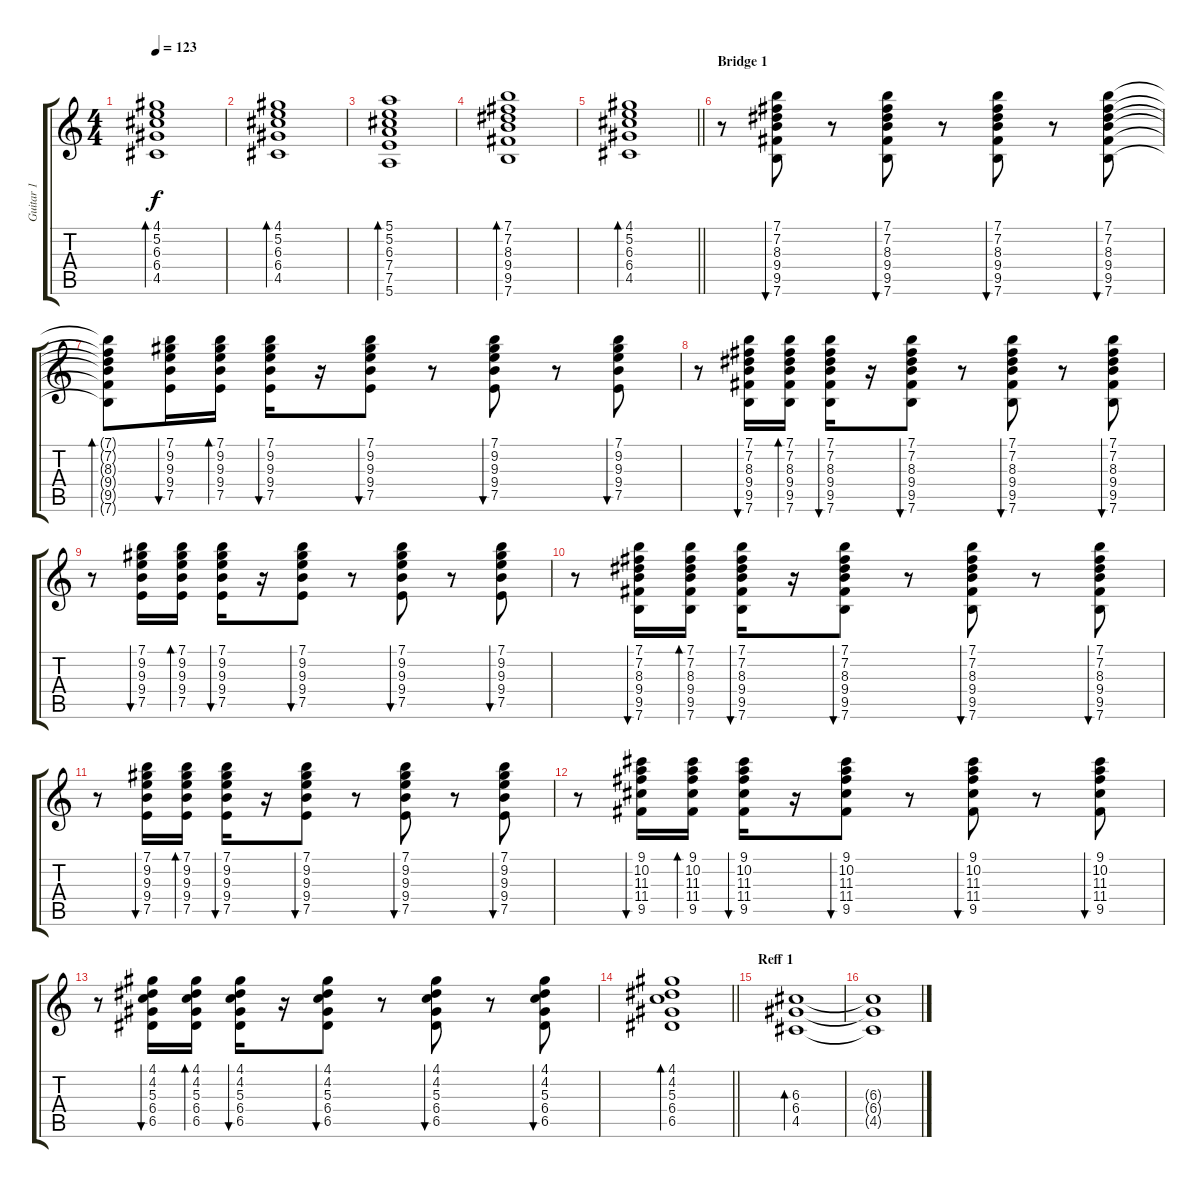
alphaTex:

\track ("Guitar 1" "Guitar 1") {instrument electricguitarjazz}
\staff {score tabs}
\tuning (E4 B3 G3 D3 A2 E2) {hide}
\ts (4 4)
\tempo 123
\clef g2
\ks c
(4.1 5.2 6.3 6.4 4.5).1{bd 120 dy f} |
(4.1 5.2 6.3 6.4 4.5).1{bd 120} |
(5.1 5.2 6.3 7.4 7.5 5.6).1{bd 120} |
(7.1 7.2 8.3 9.4 9.5 7.6).1{bd 120} |
\barLineRight lightlight
(4.1 5.2 6.3 6.4 4.5).1{bd 120} |
\section ("" "Bridge 1")
r.8 (7.1 7.2 8.3 9.4 9.5 7.6).8{bu 30} r.8 (7.1 7.2 8.3 9.4 9.5 7.6).8{bu 30} r.8 (7.1 7.2 8.3 9.4 9.5 7.6).8{bu 30} r.8 (7.1 7.2 8.3 9.4 9.5 7.6).8{bu 30} |
(7.1{t} 7.2{t} 8.3{t} 9.4{t} 9.5{t} 7.6{t}).8{bd 30} (7.1 9.2 9.3 9.4 7.5).16{bu 30} (7.1 9.2 9.3 9.4 7.5).16{bd 30} (7.1 9.2 9.3 9.4 7.5).16{bu 30} r.16 (7.1 9.2 9.3 9.4 7.5).8{bu 30} r.8 (7.1 9.2 9.3 9.4 7.5).8{bu 30} r.8 (7.1 9.2 9.3 9.4 7.5).8{bu 30} |
r.8 (7.1 7.2 8.3 9.4 9.5 7.6).16{bu 30} (7.1 7.2 8.3 9.4 9.5 7.6).16{bd 30} (7.1 7.2 8.3 9.4 9.5 7.6).16{bu 30} r.16 (7.1 7.2 8.3 9.4 9.5 7.6).8{bu 30} r.8 (7.1 7.2 8.3 9.4 9.5 7.6).8{bu 30} r.8 (7.1 7.2 8.3 9.4 9.5 7.6).8{bu 30} |
r.8 (7.1 9.2 9.3 9.4 7.5).16{bu 30} (7.1 9.2 9.3 9.4 7.5).16{bd 30} (7.1 9.2 9.3 9.4 7.5).16{bu 30} r.16 (7.1 9.2 9.3 9.4 7.5).8{bu 30} r.8 (7.1 9.2 9.3 9.4 7.5).8{bu 30} r.8 (7.1 9.2 9.3 9.4 7.5).8{bu 30} |
r.8 (7.1 7.2 8.3 9.4 9.5 7.6).16{bu 30} (7.1 7.2 8.3 9.4 9.5 7.6).16{bd 30} (7.1 7.2 8.3 9.4 9.5 7.6).16{bu 30} r.16 (7.1 7.2 8.3 9.4 9.5 7.6).8{bu 30} r.8 (7.1 7.2 8.3 9.4 9.5 7.6).8{bu 30} r.8 (7.1 7.2 8.3 9.4 9.5 7.6).8{bu 30} |
r.8 (7.1 9.2 9.3 9.4 7.5).16{bu 30} (7.1 9.2 9.3 9.4 7.5).16{bd 30} (7.1 9.2 9.3 9.4 7.5).16{bu 30} r.16 (7.1 9.2 9.3 9.4 7.5).8{bu 30} r.8 (7.1 9.2 9.3 9.4 7.5).8{bu 30} r.8 (7.1 9.2 9.3 9.4 7.5).8{bu 30} |
r.8 (9.1 10.2 11.3 11.4 9.5).16{bu 30} (9.1 10.2 11.3 11.4 9.5).16{bd 30} (9.1 10.2 11.3 11.4 9.5).16{bu 30} r.16 (9.1 10.2 11.3 11.4 9.5).8{bu 30} r.8 (9.1 10.2 11.3 11.4 9.5).8{bu 30} r.8 (9.1 10.2 11.3 11.4 9.5).8{bu 30} |
r.8 (4.1 4.2 5.3 6.4 6.5).16{bu 30} (4.1 4.2 5.3 6.4 6.5).16{bd 30} (4.1 4.2 5.3 6.4 6.5).16{bu 30} r.16 (4.1 4.2 5.3 6.4 6.5).8{bu 30} r.8 (4.1 4.2 5.3 6.4 6.5).8{bu 30} r.8 (4.1 4.2 5.3 6.4 6.5).8{bu 30} |
\barLineRight lightlight
(4.1 4.2 5.3 6.4 6.5).1{bd 30} |
\section ("" "Reff 1")
(6.3 6.4 4.5).1{bd 120 volume 9 balance 13 instrument distortionguitar} |
(6.3{t} 6.4{t} 4.5{t}).1
